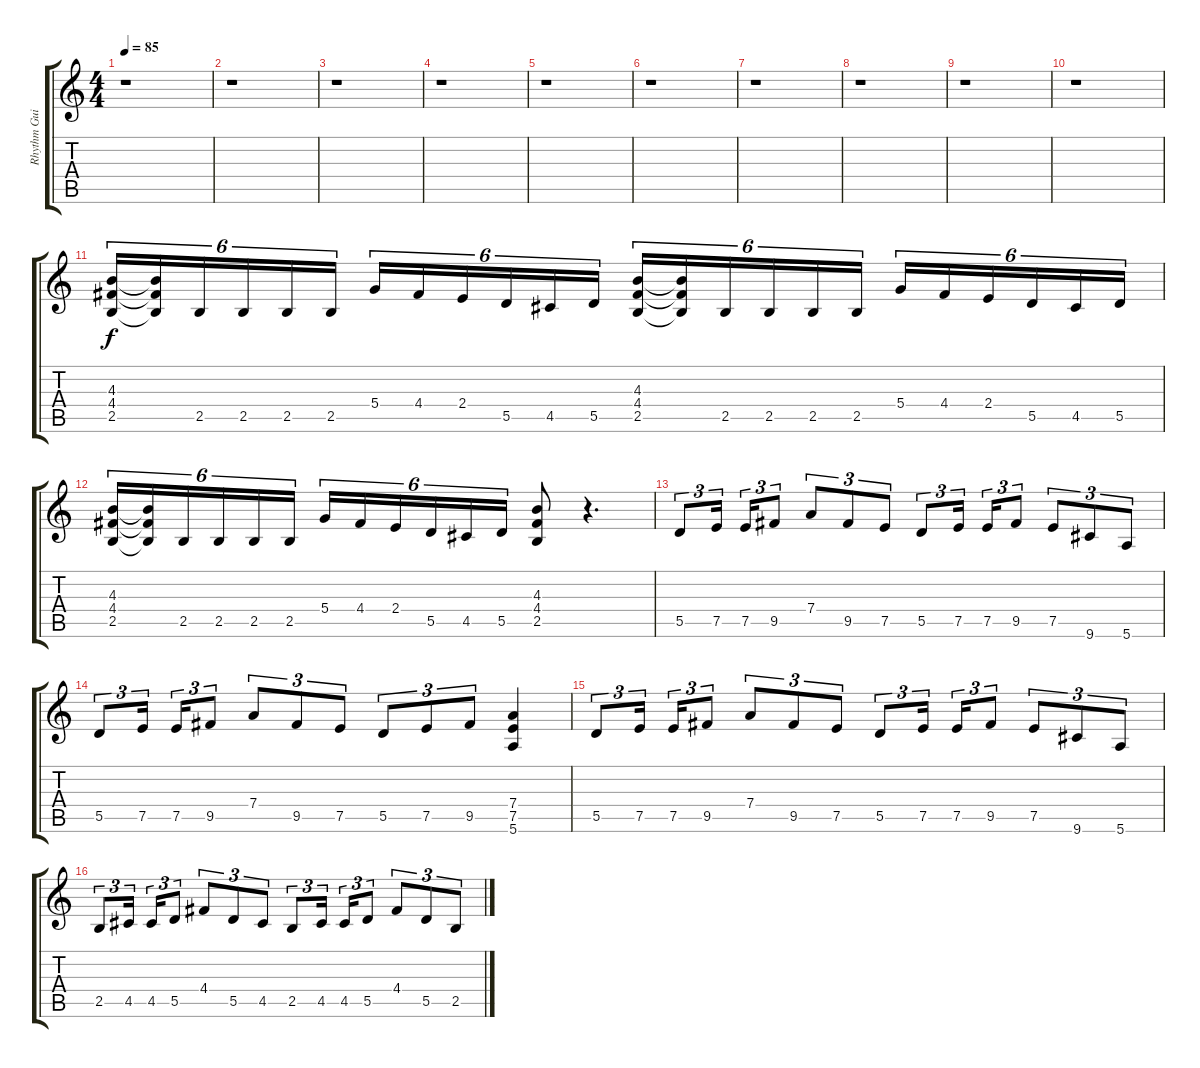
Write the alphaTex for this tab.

\track ("Rhythm Guitar" "Rhythm Gui") {instrument overdrivenguitar}
\staff {score tabs}
\tuning (E4 B3 G3 D3 A2 E2) {hide}
\ts (4 4)
\tempo 85
\clef g2
\ks c
r.1{dy f instrument overdrivenguitar} |
r.1 |
r.1 |
r.1 |
r.1 |
r.1 |
r.1 |
r.1 |
r.1 |
r.1 |
(4.3 4.4 2.5).16{tu (6 4) instrument overdrivenguitar} (4.3{t} 4.4{t} 2.5{t}).16{tu (6 4)} 2.5.16{tu (6 4)} 2.5.16{tu (6 4)} 2.5.16{tu (6 4)} 2.5.16{tu (6 4)} 5.4.16{tu (6 4)} 4.4.16{tu (6 4)} 2.4.16{tu (6 4)} 5.5.16{tu (6 4)} 4.5.16{tu (6 4)} 5.5.16{tu (6 4)} (4.3 4.4 2.5).16{tu (6 4)} (4.3{t} 4.4{t} 2.5{t}).16{tu (6 4)} 2.5.16{tu (6 4)} 2.5.16{tu (6 4)} 2.5.16{tu (6 4)} 2.5.16{tu (6 4)} 5.4.16{tu (6 4)} 4.4.16{tu (6 4)} 2.4.16{tu (6 4)} 5.5.16{tu (6 4)} 4.5.16{tu (6 4)} 5.5.16{tu (6 4)} |
(4.3 4.4 2.5).16{tu (6 4)} (4.3{t} 4.4{t} 2.5{t}).16{tu (6 4)} 2.5.16{tu (6 4)} 2.5.16{tu (6 4)} 2.5.16{tu (6 4)} 2.5.16{tu (6 4)} 5.4.16{tu (6 4)} 4.4.16{tu (6 4)} 2.4.16{tu (6 4)} 5.5.16{tu (6 4)} 4.5.16{tu (6 4)} 5.5.16{tu (6 4)} (4.3 4.4 2.5).8 r.4{d} |
5.5.8{tu (3 2)} 7.5.16{tu (3 2)} 7.5.16{tu (3 2)} 9.5.8{tu (3 2)} 7.4.8{tu (3 2)} 9.5.8{tu (3 2)} 7.5.8{tu (3 2)} 5.5.8{tu (3 2)} 7.5.16{tu (3 2)} 7.5.16{tu (3 2)} 9.5.8{tu (3 2)} 7.5.8{tu (3 2)} 9.6.8{tu (3 2)} 5.6.8{tu (3 2)} |
5.5.8{tu (3 2)} 7.5.16{tu (3 2)} 7.5.16{tu (3 2)} 9.5.8{tu (3 2)} 7.4.8{tu (3 2)} 9.5.8{tu (3 2)} 7.5.8{tu (3 2)} 5.5.8{tu (3 2)} 7.5.8{tu (3 2)} 9.5.8{tu (3 2)} (7.4 7.5 5.6).4 |
5.5.8{tu (3 2)} 7.5.16{tu (3 2)} 7.5.16{tu (3 2)} 9.5.8{tu (3 2)} 7.4.8{tu (3 2)} 9.5.8{tu (3 2)} 7.5.8{tu (3 2)} 5.5.8{tu (3 2)} 7.5.16{tu (3 2)} 7.5.16{tu (3 2)} 9.5.8{tu (3 2)} 7.5.8{tu (3 2)} 9.6.8{tu (3 2)} 5.6.8{tu (3 2)} |
2.5.8{tu (3 2)} 4.5.16{tu (3 2)} 4.5.16{tu (3 2)} 5.5.8{tu (3 2)} 4.4.8{tu (3 2)} 5.5.8{tu (3 2)} 4.5.8{tu (3 2)} 2.5.8{tu (3 2)} 4.5.16{tu (3 2)} 4.5.16{tu (3 2)} 5.5.8{tu (3 2)} 4.4.8{tu (3 2)} 5.5.8{tu (3 2)} 2.5.8{tu (3 2)}
